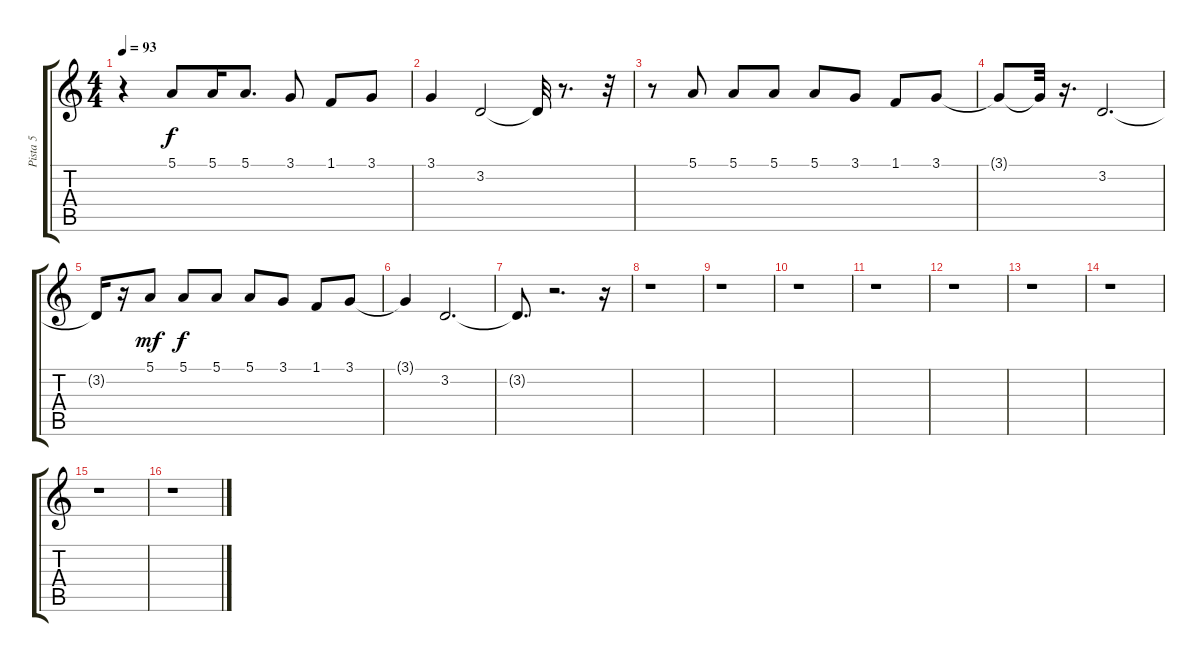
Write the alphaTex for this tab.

\track ("Pista 5" "Pista 5") {instrument choiraahs}
\staff {score tabs}
\tuning (E4 B3 G3 D3 A2 E2) {hide}
\ts (4 4)
\tempo 93
\clef g2
\ks c
r.4{dy f} 5.1.8 5.1.16 5.1.8{d} 3.1.8 1.1.8 3.1.8 |
3.1.4 3.2.2 3.2{t}.32 r.8{d} r.32 |
r.8 5.1.8 5.1.8 5.1.8 5.1.8 3.1.8 1.1.8 3.1.8 |
3.1{t}.8 3.1{t}.32 r.16{d} 3.2.2{d} |
3.2{t}.16 r.16 5.1.8{dy mf} 5.1.8{dy f} 5.1.8 5.1.8 3.1.8 1.1.8 3.1.8 |
3.1{t}.4 3.2.2{d} |
3.2{t}.8{d} r.2{d} r.16 |
r.1 |
r.1 |
r.1 |
r.1 |
r.1 |
r.1 |
r.1 |
r.1 |
r.1
